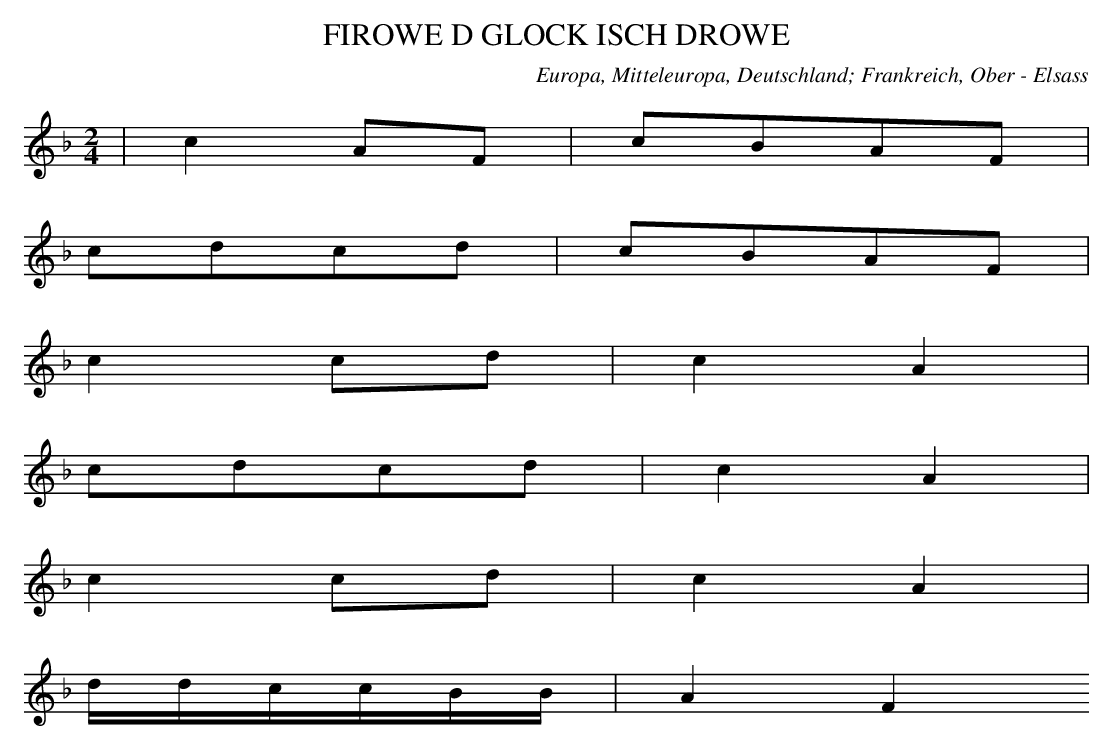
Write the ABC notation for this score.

X:1
T: FIROWE D GLOCK ISCH DROWE
O: Europa, Mitteleuropa, Deutschland; Frankreich, Ober - Elsass
M: 2/4
L: 1/16
K: F
 | c4A2F2 | c2B2A2F2 |
c2d2c2d2 | c2B2A2F2 |
c4c2d2 | c4A4 |
c2d2c2d2 | c4A4 |
c4c2d2 | c4A4 |
ddccBB | A4F4
